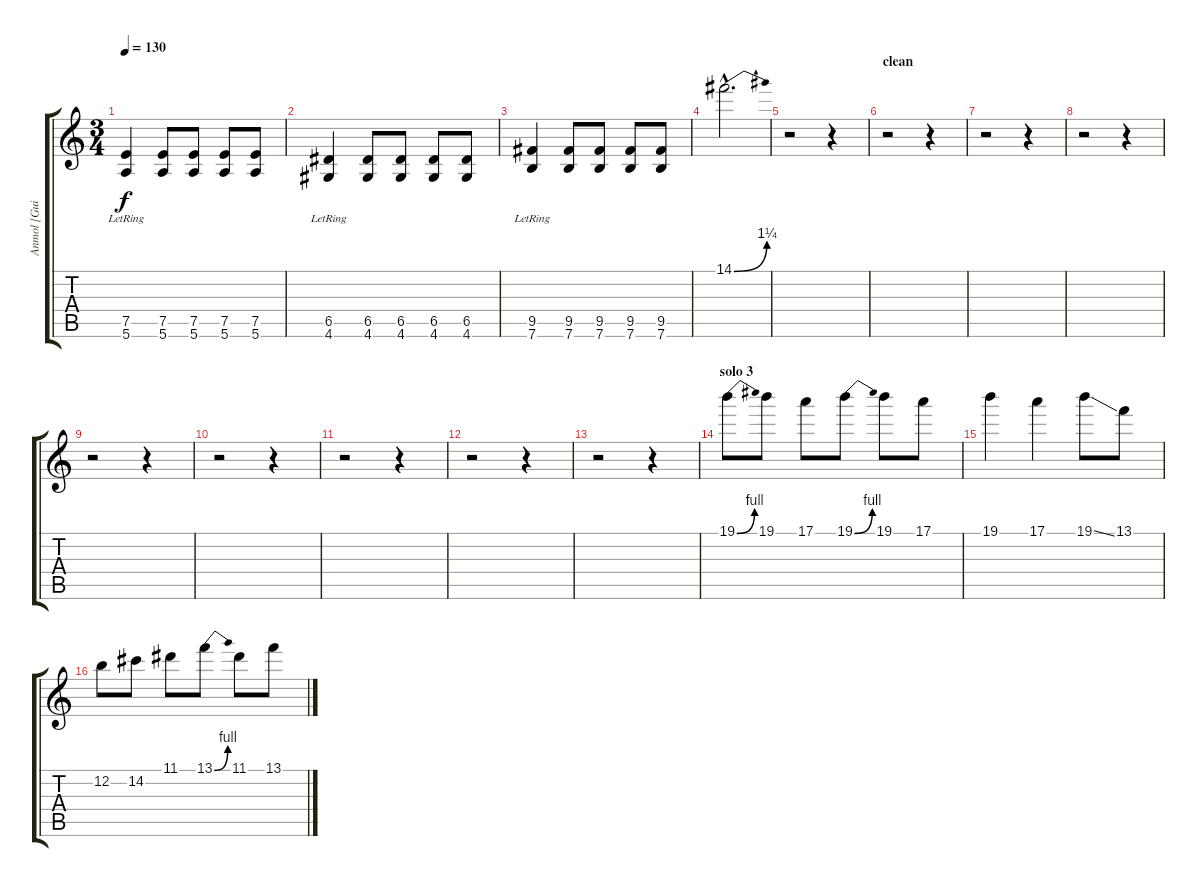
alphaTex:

\track ("Anmol [Guitar 1]" "Anmol [Gui") {instrument overdrivenguitar}
\staff {score tabs}
\tuning (E4 B3 G3 D3 A2 E2) {hide}
\ts (3 4)
\tempo 130
\clef g2
\ks c
(7.5{lr} 5.6{lr}).4{dy f} (7.5 5.6).8 (7.5 5.6).8 (7.5 5.6).8 (7.5 5.6).8 |
(6.5{lr} 4.6{lr}).4 (6.5 4.6).8 (6.5 4.6).8 (6.5 4.6).8 (6.5 4.6).8 |
(9.5{lr} 7.6{lr}).4 (9.5 7.6).8 (9.5 7.6).8 (9.5 7.6).8 (9.5 7.6).8 |
14.1{be (bend 0 0 60 5) hac}.2{d} |
r.2 r.4 |
\section ("" "clean")
r.2 r.4 |
r.2 r.4 |
r.2 r.4 |
r.2 r.4 |
r.2 r.4 |
r.2 r.4 |
r.2 r.4 |
r.2 r.4 |
\section ("" "solo 3")
19.1{be (bend 0 0 60 4)}.8 19.1.8 17.1.8 19.1{be (bend 0 0 60 4)}.8 19.1.8 17.1.8 |
19.1.4 17.1.4 19.1{ss}.8 13.1.8 |
12.2.8 14.2.8 11.1.8 13.1{be (bend 0 0 60 4)}.8 11.1.8 13.1.8
